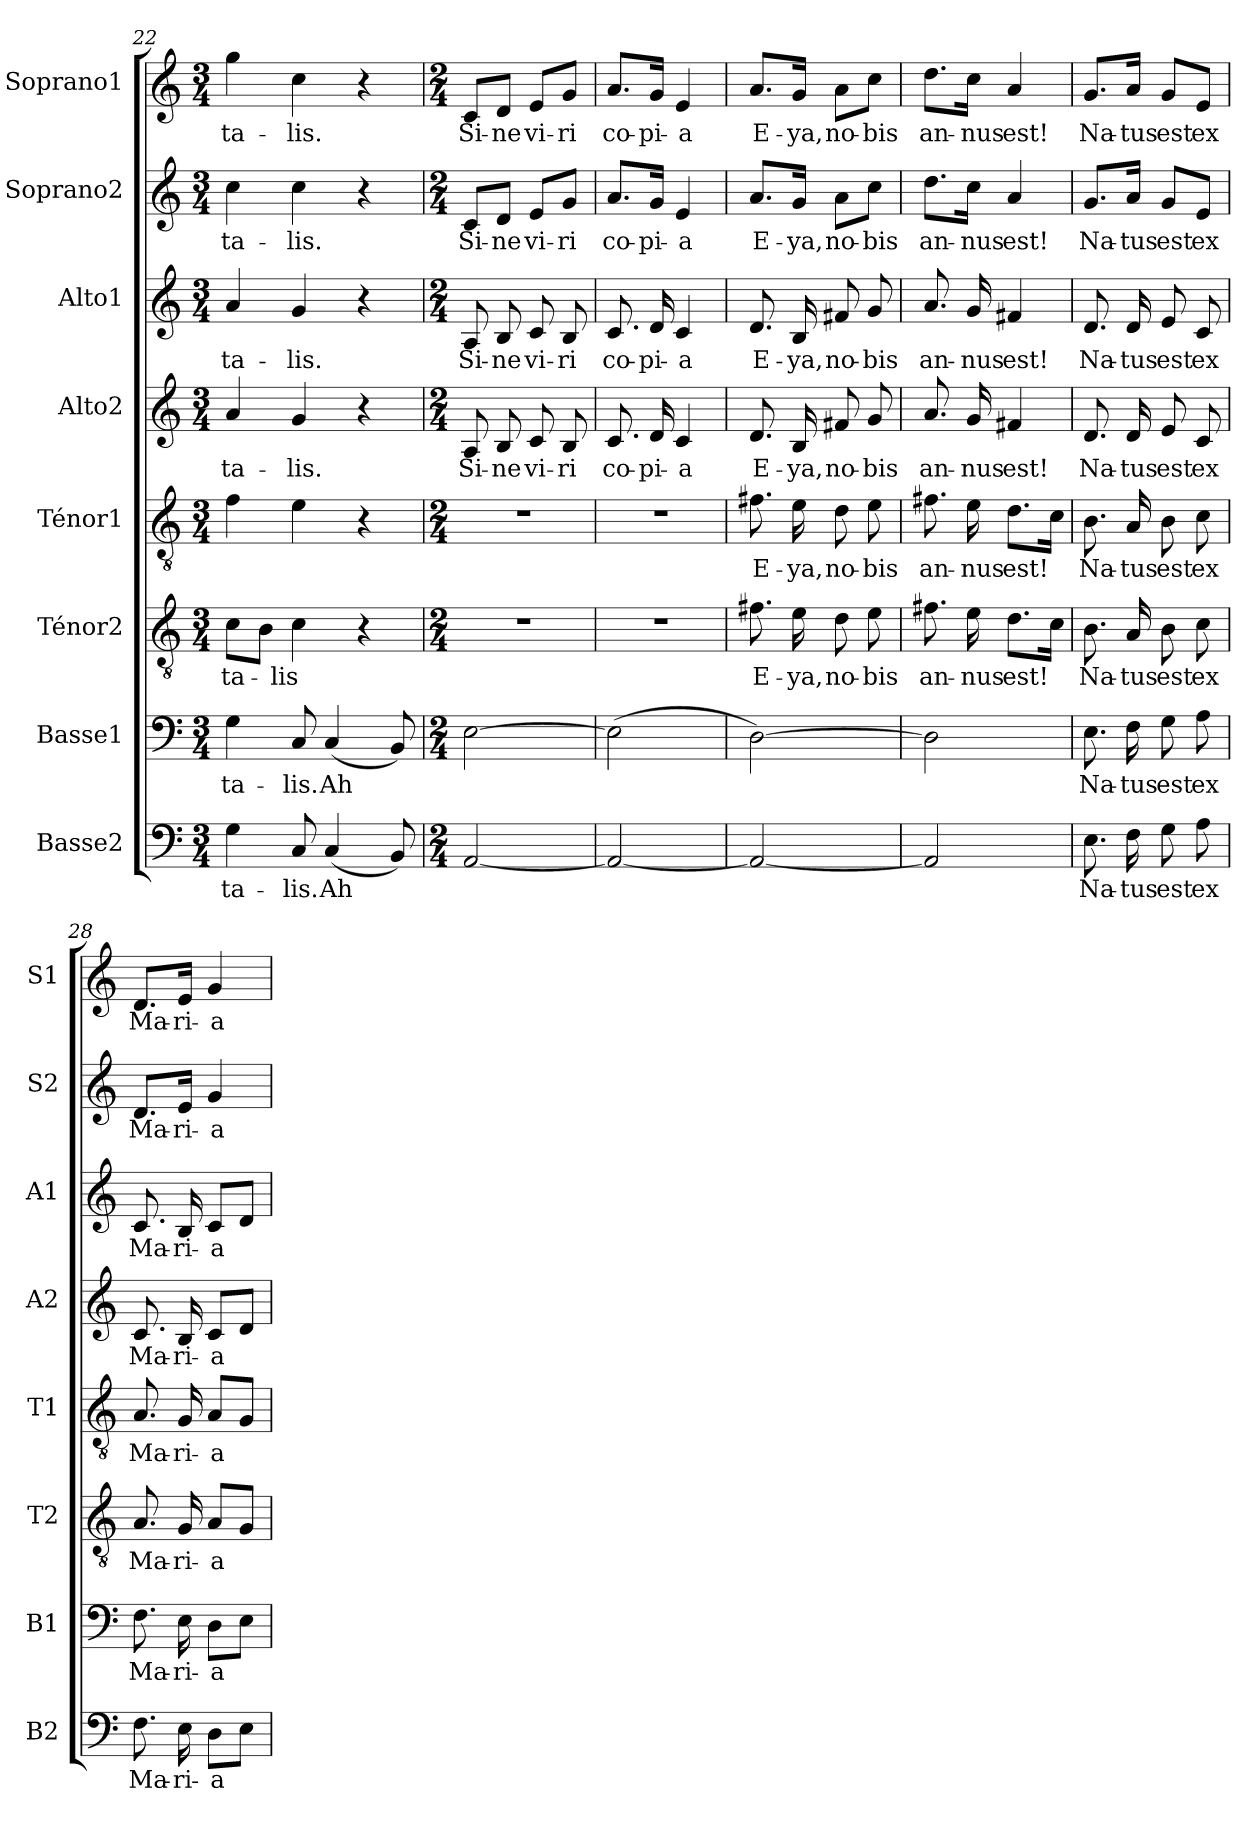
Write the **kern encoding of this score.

**kern	**text	**kern	**text	**kern	**text	**kern	**text	**kern	**text	**kern	**text	**kern	**text	**kern	**text
*part8	*part8	*part7	*part7	*part6	*part6	*part5	*part5	*part4	*part4	*part3	*part3	*part2	*part2	*part1	*part1
*staff8	*staff8	*staff7	*staff7	*staff6	*staff6	*staff5	*staff5	*staff4	*staff4	*staff3	*staff3	*staff2	*staff2	*staff1	*staff1
*I"Basse2	*	*I"Basse1	*	*I"Ténor2	*	*I"Ténor1	*	*I"Alto2	*	*I"Alto1	*	*I"Soprano2	*	*I"Soprano1	*
*I'B2	*	*I'B1	*	*I'T2	*	*I'T1	*	*I'A2	*	*I'A1	*	*I'S2	*	*I'S1	*
*clefF4	*	*clefF4	*	*clefGv2	*	*clefGv2	*	*clefG2	*	*clefG2	*	*clefG2	*	*clefG2	*
*k[]	*	*k[]	*	*k[]	*	*k[]	*	*k[]	*	*k[]	*	*k[]	*	*k[]	*
*M3/4	*	*M3/4	*	*M3/4	*	*M3/4	*	*M3/4	*	*M3/4	*	*M3/4	*	*M3/4	*
=22	=22	=22	=22	=22	=22	=22	=22	=22	=22	=22	=22	=22	=22	=22	=22
!	!LO:LY:b	!	!LO:LY:b	!	!LO:LY:b	!	!	!	!LO:LY:b	!	!LO:LY:b	!	!LO:LY:b	!	!LO:LY:b
4G\	-ta-	4G\	-ta-	8c\L	-ta-	4f\	.	4a/	-ta-	4a/	-ta-	4cc\	-ta-	4gg\	-ta-
.	.	.	.	8B\J	.	.	.	.	.	.	.	.	.	.	.
!	!LO:LY:b	!	!LO:LY:b	!	!LO:LY:b	!	!	!	!LO:LY:b	!	!LO:LY:b	!	!LO:LY:b	!	!LO:LY:b
8C/	-lis.	8C/	-lis.	4c\	-lis	4e\	.	4g/	-lis.	4g/	-lis.	4cc\	-lis.	4cc\	-lis.
!	!LO:LY:b	!	!LO:LY:b	!	!	!	!	!	!	!	!	!	!	!	!
(>4C/	Ah	(>4C/	Ah	.	.	.	.	.	.	.	.	.	.	.	.
.	.	.	.	4r	.	4r	.	4r	.	4r	.	4r	.	4r	.
8BB/)	.	8BB/)	.	.	.	.	.	.	.	.	.	.	.	.	.
!!LO:PB:g=z
=23	=23	=23	=23	=23	=23	=23	=23	=23	=23	=23	=23	=23	=23	=23	=23
*M2/4	*	*M2/4	*	*M2/4	*	*M2/4	*	*M2/4	*	*M2/4	*	*M2/4	*	*M2/4	*
!	!	!	!	!	!	!	!	!	!LO:LY:b	!	!LO:LY:b	!	!LO:LY:b	!	!LO:LY:b
[2AA/	.	[2E\	.	2r	.	2r	.	8A/	Si-	8A/	Si-	8c/L	Si-	8c/L	Si-
!	!	!	!	!	!	!	!	!	!LO:LY:b	!	!LO:LY:b	!	!LO:LY:b	!	!LO:LY:b
.	.	.	.	.	.	.	.	8B/	-ne	8B/	-ne	8d/J	-ne	8d/J	-ne
!	!	!	!	!	!	!	!	!	!LO:LY:b	!	!LO:LY:b	!	!LO:LY:b	!	!LO:LY:b
.	.	.	.	.	.	.	.	8c/	vi-	8c/	vi-	8e/L	vi-	8e/L	vi-
!	!	!	!	!	!	!	!	!	!LO:LY:b	!	!LO:LY:b	!	!LO:LY:b	!	!LO:LY:b
.	.	.	.	.	.	.	.	8B/	-ri	8B/	-ri	8g/J	-ri	8g/J	-ri
=24	=24	=24	=24	=24	=24	=24	=24	=24	=24	=24	=24	=24	=24	=24	=24
!	!	!	!	!	!	!	!	!	!LO:LY:b	!	!LO:LY:b	!	!LO:LY:b	!	!LO:LY:b
2AA/_	.	(>2E\]	.	2r	.	2r	.	8.c/	co-	8.c/	co-	8.a/L	co-	8.a/L	co-
!	!	!	!	!	!	!	!	!	!LO:LY:b	!	!LO:LY:b	!	!LO:LY:b	!	!LO:LY:b
.	.	.	.	.	.	.	.	16d/	-pi-	16d/	-pi-	16g/Jk	-pi-	16g/Jk	-pi-
!	!	!	!	!	!	!	!	!	!LO:LY:b	!	!LO:LY:b	!	!LO:LY:b	!	!LO:LY:b
.	.	.	.	.	.	.	.	4c/	-a	4c/	-a	4e/	-a	4e/	-a
=25	=25	=25	=25	=25	=25	=25	=25	=25	=25	=25	=25	=25	=25	=25	=25
!	!	!	!	!	!LO:LY:b	!	!LO:LY:b	!	!LO:LY:b	!	!LO:LY:b	!	!LO:LY:b	!	!LO:LY:b
2AA/_	.	[2D\)	.	8.f#X\	E-	8.f#X\	E-	8.d/	E-	8.d/	E-	8.a/L	E-	8.a/L	E-
!	!	!	!	!	!LO:LY:b	!	!LO:LY:b	!	!LO:LY:b	!	!LO:LY:b	!	!LO:LY:b	!	!LO:LY:b
.	.	.	.	16e\	-ya,	16e\	-ya,	16B/	-ya,	16B/	-ya,	16g/Jk	-ya,	16g/Jk	-ya,
!	!	!	!	!	!LO:LY:b	!	!LO:LY:b	!	!LO:LY:b	!	!LO:LY:b	!	!LO:LY:b	!	!LO:LY:b
.	.	.	.	8d\	no-	8d\	no-	8f#X/	no-	8f#X/	no-	8a\L	no-	8a\L	no-
!	!	!	!	!	!LO:LY:b	!	!LO:LY:b	!	!LO:LY:b	!	!LO:LY:b	!	!LO:LY:b	!	!LO:LY:b
.	.	.	.	8e\	-bis	8e\	-bis	8g/	-bis	8g/	-bis	8cc\J	-bis	8cc\J	-bis
=26	=26	=26	=26	=26	=26	=26	=26	=26	=26	=26	=26	=26	=26	=26	=26
!	!	!	!	!	!LO:LY:b	!	!LO:LY:b	!	!LO:LY:b	!	!LO:LY:b	!	!LO:LY:b	!	!LO:LY:b
2AA/]	.	2D\]	.	8.f#X\	an-	8.f#X\	an-	8.a/	an-	8.a/	an-	8.dd\L	an-	8.dd\L	an-
!	!	!	!	!	!LO:LY:b	!	!LO:LY:b	!	!LO:LY:b	!	!LO:LY:b	!	!LO:LY:b	!	!LO:LY:b
.	.	.	.	16e\	-nus	16e\	-nus	16g/	-nus	16g/	-nus	16cc\Jk	-nus	16cc\Jk	-nus
!	!	!	!	!	!LO:LY:b	!	!LO:LY:b	!	!LO:LY:b	!	!LO:LY:b	!	!LO:LY:b	!	!LO:LY:b
.	.	.	.	8.d\L	est!	8.d\L	est!	4f#X/	est!	4f#X/	est!	4a/	est!	4a/	est!
.	.	.	.	16c\Jk	.	16c\Jk	.	.	.	.	.	.	.	.	.
=27	=27	=27	=27	=27	=27	=27	=27	=27	=27	=27	=27	=27	=27	=27	=27
!	!LO:LY:b	!	!LO:LY:b	!	!LO:LY:b	!	!LO:LY:b	!	!LO:LY:b	!	!LO:LY:b	!	!LO:LY:b	!	!LO:LY:b
8.E\	Na-	8.E\	Na-	8.B\	Na-	8.B\	Na-	8.d/	Na-	8.d/	Na-	8.g/L	Na-	8.g/L	Na-
!	!LO:LY:b	!	!LO:LY:b	!	!LO:LY:b	!	!LO:LY:b	!	!LO:LY:b	!	!LO:LY:b	!	!LO:LY:b	!	!LO:LY:b
16F\	-tus	16F\	-tus	16A/	-tus	16A/	-tus	16d/	-tus	16d/	-tus	16a/Jk	-tus	16a/Jk	-tus
!	!LO:LY:b	!	!LO:LY:b	!	!LO:LY:b	!	!LO:LY:b	!	!LO:LY:b	!	!LO:LY:b	!	!LO:LY:b	!	!LO:LY:b
8G\	est	8G\	est	8B\	est	8B\	est	8e/	est	8e/	est	8g/L	est	8g/L	est
!	!LO:LY:b	!	!LO:LY:b	!	!LO:LY:b	!	!LO:LY:b	!	!LO:LY:b	!	!LO:LY:b	!	!LO:LY:b	!	!LO:LY:b
8A\	ex	8A\	ex	8c\	ex	8c\	ex	8c/	ex	8c/	ex	8e/J	ex	8e/J	ex
=28	=28	=28	=28	=28	=28	=28	=28	=28	=28	=28	=28	=28	=28	=28	=28
!	!LO:LY:b	!	!LO:LY:b	!	!LO:LY:b	!	!LO:LY:b	!	!LO:LY:b	!	!LO:LY:b	!	!LO:LY:b	!	!LO:LY:b
8.F\	Ma-	8.F\	Ma-	8.A/	Ma-	8.A/	Ma-	8.c/	Ma-	8.c/	Ma-	8.d/L	Ma-	8.d/L	Ma-
!	!LO:LY:b	!	!LO:LY:b	!	!LO:LY:b	!	!LO:LY:b	!	!LO:LY:b	!	!LO:LY:b	!	!LO:LY:b	!	!LO:LY:b
16E\	-ri-	16E\	-ri-	16G/	-ri-	16G/	-ri-	16B/	-ri-	16B/	-ri-	16e/Jk	-ri-	16e/Jk	-ri-
!	!LO:LY:b	!	!LO:LY:b	!	!LO:LY:b	!	!LO:LY:b	!	!LO:LY:b	!	!LO:LY:b	!	!LO:LY:b	!	!LO:LY:b
8D\L	-a	8D\L	-a	8A/L	-a	8A/L	-a	8c/L	-a	8c/L	-a	4g/	-a	4g/	-a
8E\J	.	8E\J	.	8G/J	.	8G/J	.	8d/J	.	8d/J	.	.	.	.	.
=	=	=	=	=	=	=	=	=	=	=	=	=	=	=	=
*-	*-	*-	*-	*-	*-	*-	*-	*-	*-	*-	*-	*-	*-	*-	*-
